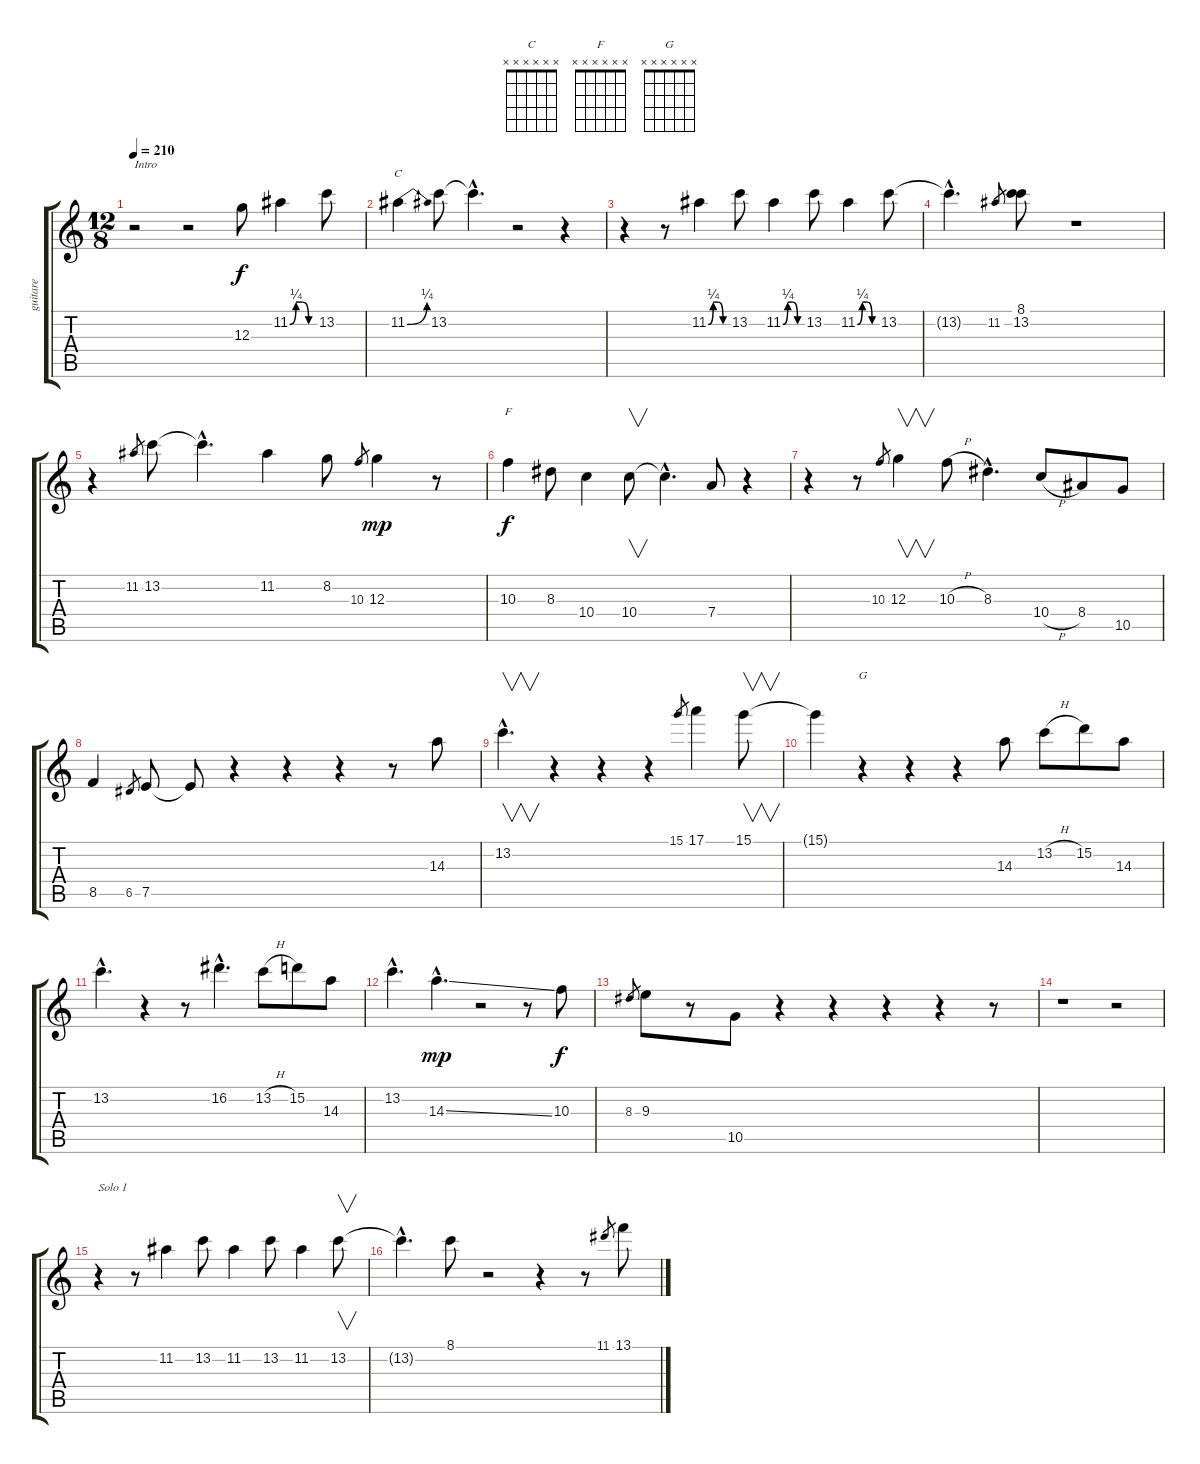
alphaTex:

\track ("guitare" "guitare") {instrument distortionguitar}
\staff {score tabs}
\tuning (E4 B3 G3 D3 A2 E2) {hide}
\chord ("C" x x x x x x) {firstfret 0}
\chord ("F" x x x x x x) {firstfret 0}
\chord ("G" x x x x x x) {firstfret 0}
\ts (12 8)
\tempo 210
\clef g2
\ks c
r.2{txt "Intro" dy f instrument distortionguitar} r.2 12.3.8 11.2{be (custom 0 0 15 1 30 1 45 0 60 0)}.4 13.2.8 |
11.2{be (bend 0 0 60 1)}.4{ch "C"} 13.2.8 13.2{hac t}.4{d} r.2 r.4 |
r.4 r.8 11.2{be (custom 0 0 15 1 30 1 45 0 60 0)}.4 13.2.8 11.2{be (custom 0 0 15 1 30 1 45 0 60 0)}.4 13.2.8 11.2{be (custom 0 0 15 1 30 1 45 0 60 0)}.4 13.2.8 |
13.2{hac t}.4{d} 11.2.8{gr} (8.1 13.2).8 r.1 |
r.4 11.2.8{gr} 13.2.8 13.2{hac t}.4{d} 11.2.4 8.2.8 10.3.8{gr} 12.3.4{dy mp} r.8 |
10.3.4{ch "F" dy f} 8.3.8 10.4.4 10.4.8{v} 10.4{hac t}.4{d} 7.4.8 r.4 |
r.4 r.8 10.3.8{gr} 12.3.4{v} 10.3{h}.8 8.3{hac}.4{d} 10.4{h}.8 8.4.8 10.5.8 |
8.5.4 6.5.8{gr} 7.5.8 7.5{t}.8 r.4 r.4 r.4 r.8 14.3.8 |
13.2{hac}.4{v d} r.4 r.4 r.4 15.1.8{gr} 17.1.4 15.1.8{v} |
15.1{t}.4 r.4{ch "G"} r.4 r.4 14.3.8 13.2{h}.8 15.2.8 14.3.8 |
13.2{hac}.4{d} r.4 r.8 16.2{hac}.4{d} 13.2{h}.8 15.2.8 14.3.8 |
13.2{hac}.4{d} 14.3{ss hac}.4{d dy mp} r.2 r.8 10.3.8{dy f} |
8.3.8{gr} 9.3.8 r.8 10.5.8 r.4 r.4 r.4 r.4 r.8 |
r.1 r.2 |
r.4{txt "Solo 1"} r.8 11.2.4 13.2.8 11.2.4 13.2.8 11.2.4 13.2.8{v} |
13.2{hac t}.4{d} 8.1.8 r.2 r.4 r.8 11.1.8{gr} 13.1.8
